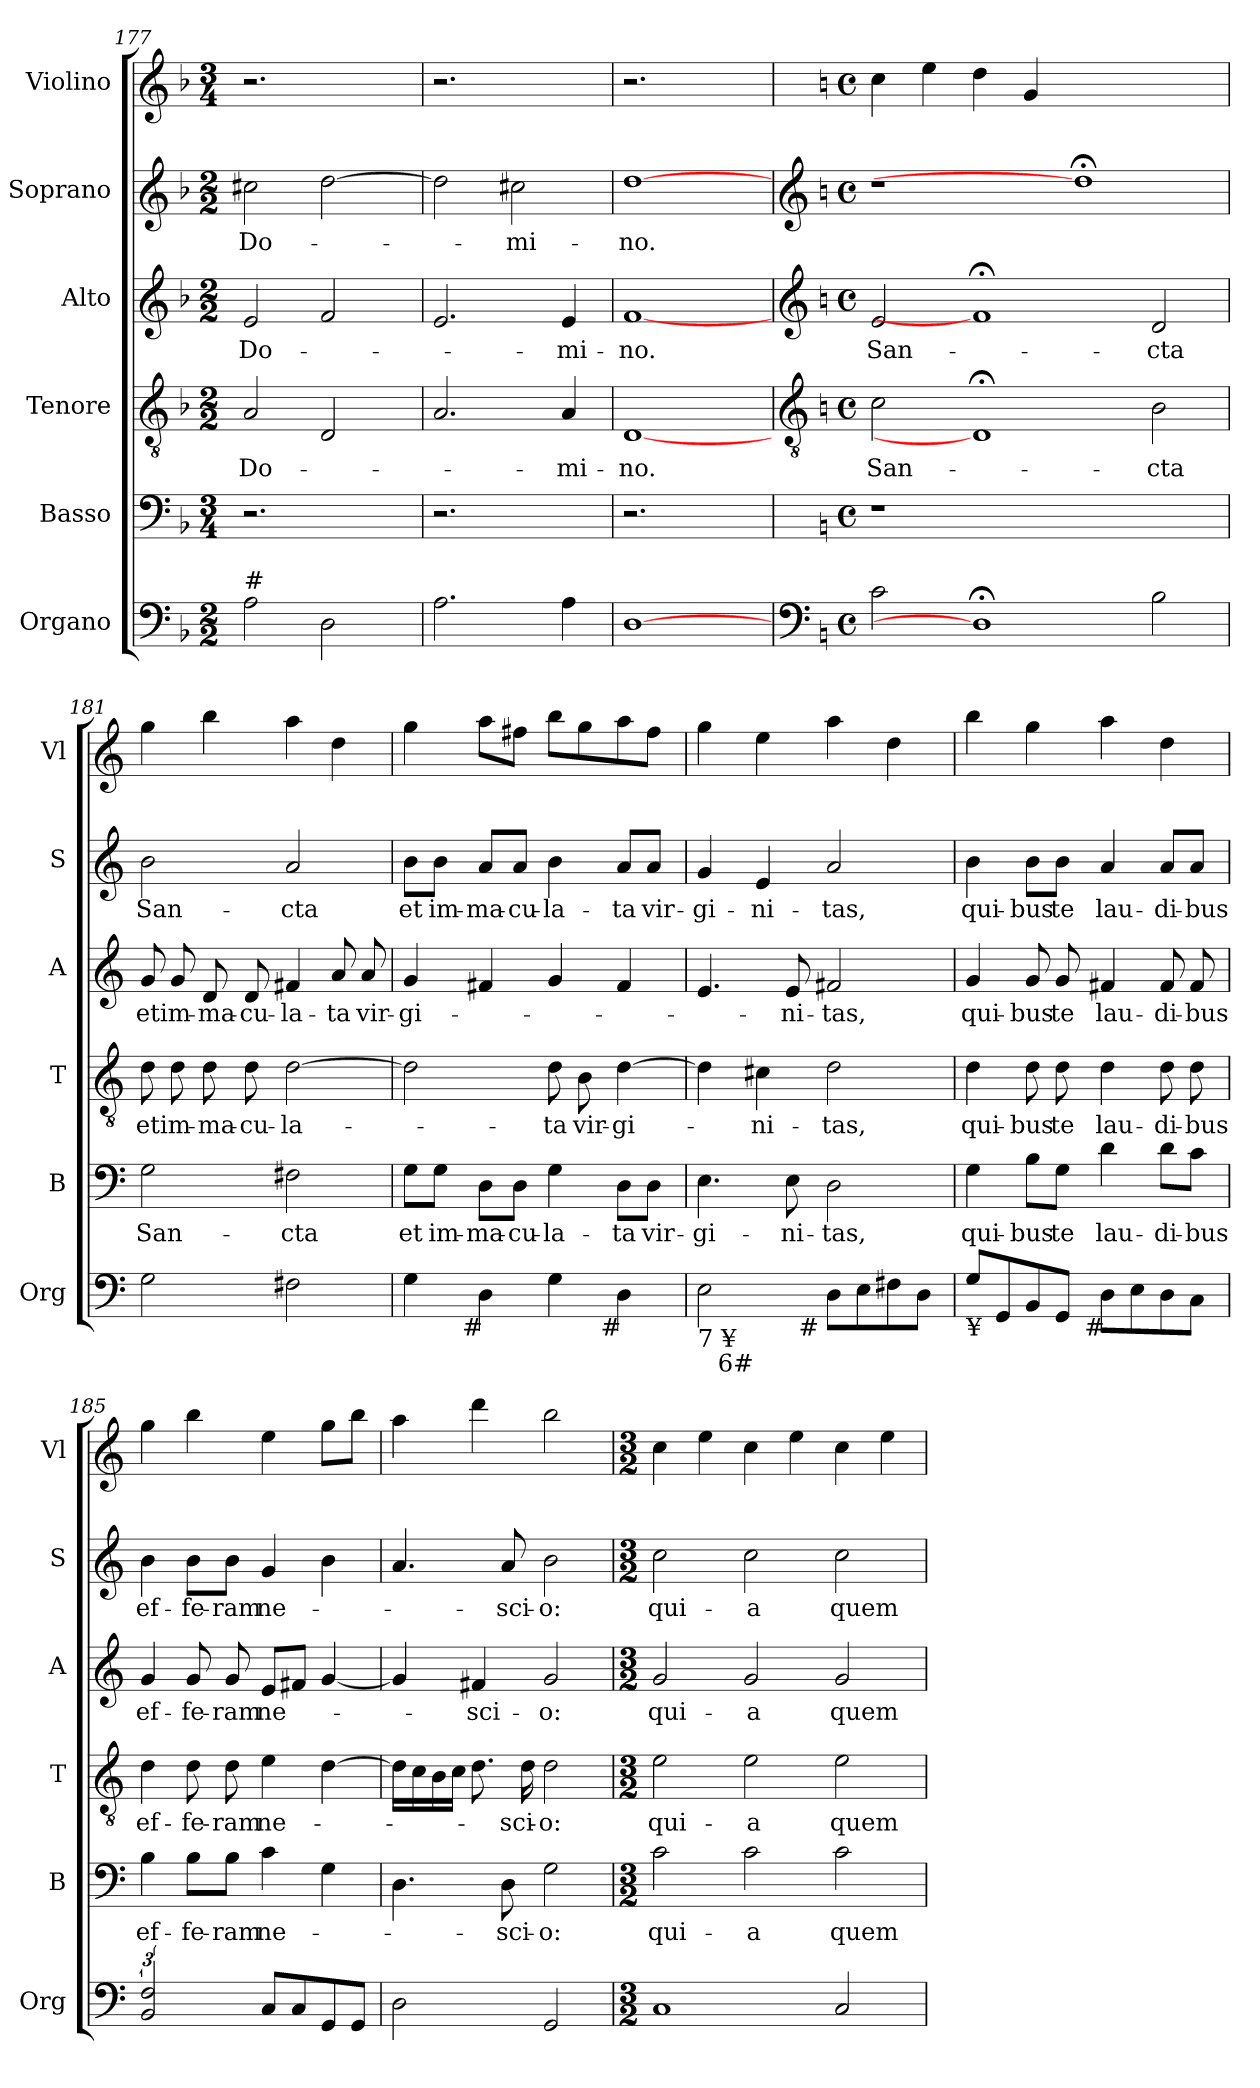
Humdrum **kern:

**kern	**kern	**text	**kern	**text	**kern	**text	**kern	**text	**kern
*part6	*part5	*part5	*part4	*part4	*part3	*part3	*part2	*part2	*part1
*staff6	*staff5	*staff5	*staff4	*staff4	*staff3	*staff3	*staff2	*staff2	*staff1
*I"Organo	*I"Basso	*	*I"Tenore	*	*I"Alto	*	*I"Soprano	*	*I"Violino
*I'Org	*I'B	*	*I'T	*	*I'A	*	*I'S	*	*I'Vl
*clefF4	*clefF4	*	*clefGv2	*	*clefG2	*	*clefG2	*	*clefG2
*k[b-]	*k[b-]	*	*k[b-]	*	*k[b-]	*	*k[b-]	*	*k[b-]
*F:	*F:	*	*F:	*	*F:	*	*F:	*	*F:
*M2/2	*M3/4	*	*M2/2	*	*M2/2	*	*M2/2	*	*M3/4
=177	=177	=177	=177	=177	=177	=177	=177	=177	=177
!LO:TX:a:t=#	!	!	!	!	!	!	!	!	!
!	!	!	!	!LO:LY:b:cj	!	!LO:LY:b:cj	!	!LO:LY:b:cj	!
2A\	2.r	.	2A/	Do-	2e/	Do-	2cc#X\	Do-	2.r
2D\	.	.	2D/	.	2f/	.	[>2dd\	.	.
.	4ryy	.	.	.	.	.	.	.	4ryy
=178	=178	=178	=178	=178	=178	=178	=178	=178	=178
2.A<\	2.r	.	2.A/	.	2.e/	.	2dd\]	.	2.r
!	!	!	!	!	!	!	!	!LO:LY:b:cj	!
.	.	.	.	.	.	.	2cc#X\	-mi-	.
!	!	!	!	!LO:LY:b:cj	!	!LO:LY:b:cj	!	!	!
4A\	4ryy	.	4A/	-mi-	4e/	-mi-	.	.	4ryy
=179	=179	=179	=179	=179	=179	=179	=179	=179	=179
!	!	!	!	!LO:LY:b:cj	!	!LO:LY:b:cj	!	!LO:LY:b:cj	!
[1D	2.r	.	[1D	-no.	[1f	-no.	[1dd	-no.	2.r
.	4ryy	.	.	.	.	.	.	.	4ryy
!!LO:PB:g=z
=180	=180	=180	=180	=180	=180	=180	=180!	=180	=180
*clefF4	*	*	*clefGv2	*	*clefG2	*	*clefG2	*	*
*k[]	*k[]	*	*k[]	*	*k[]	*	*k[]	*	*k[]
*C:	*C:	*	*C:	*	*C:	*	*C:	*	*C:
*M4/4	*M4/4	*	*M4/4	*	*M4/4	*	*M4/4	*	*M4/4
*met(c)	*met(c)	*	*met(c)	*	*met(c)	*	*met(c)	*	*met(c)
!	!	!	!	!LO:LY:b:cj	!	!LO:LY:b:cj	!	!	!
2c\	1r	.	2c\	San-	2e/	San-	1r	.	4cc\
.	.	.	.	.	.	.	.	.	4ee\
1D;<]	.	.	1D;<]	.	1f;<]	.	.	.	4dd\
.	.	.	.	.	.	.	.	.	4g/
.	1ryy	.	.	.	.	.	1dd;<]	.	1ryy
!	!	!	!	!LO:LY:b:cj	!	!LO:LY:b:cj	!	!	!
2B\	.	.	2B\	-cta	2d/	-cta	.	.	.
=181	=181	=181	=181	=181	=181	=181	=181	=181	=181
!	!	!LO:LY:b:cj	!	!LO:LY:b:cj	!	!LO:LY:b:cj	!	!LO:LY:b:cj	!
2G\	2G\	San-	8d\	et	8g/	et	2b\	San-	4gg\
!	!	!	!	!LO:LY:b	!	!LO:LY:b	!	!	!
.	.	.	8d\	im-	8g/	im-	.	.	.
!	!	!	!	!LO:LY:b:rj	!	!LO:LY:b:rj	!	!	!
.	.	.	8d\	-ma-	8d/	-ma-	.	.	4bb\
!	!	!	!	!LO:LY:b:cj	!	!LO:LY:b:cj	!	!	!
.	.	.	8d\	-cu-	8d/	-cu-	.	.	.
!	!	!LO:LY:b:cj	!	!LO:LY:b:cj	!	!LO:LY:b:cj	!	!LO:LY:b:cj	!
2F#X<\	2F#X\	-cta	[>2d\	-la-	4f#X/	-la-	2a/	-cta	4aa\
!	!	!	!	!	!	!LO:LY:b:cj	!	!	!
.	.	.	.	.	8a/	-ta	.	.	4dd\
!	!	!	!	!	!	!LO:LY:b:cj	!	!	!
.	.	.	.	.	8a/	vir-	.	.	.
=182	=182	=182	=182	=182	=182	=182	=182	=182	=182
!	!	!LO:LY:b:cj	!	!	!	!LO:LY:b:cj	!	!LO:LY:b:cj	!
*^	*	*	*	*	*	*	*	*	*
4G\	8ryy	8G\L	et	2d\]	.	4g/	-gi-	8b\L	et	4gg\
!	!	!	!LO:LY:b	!	!	!	!	!	!LO:LY:b	!
.	16ryy	8G\J	im-	.	.	.	.	8b\J	im-	.
.	64ryy	.	.	.	.	.	.	.	.	.
!	!LO:TX:b:t=#	!	!	!	!	!	!	!	!	!
.	2ryy	.	.	.	.	.	.	.	.	.
!	!	!	!LO:LY:b:cj	!	!	!	!	!	!LO:LY:b:cj	!
4D\	.	8D\L	-ma-	.	.	4f#X/	.	8a/L	-ma-	8aa\L
!	!	!	!LO:LY:b:rj	!	!	!	!	!	!LO:LY:b:rj	!
.	.	8D\J	-cu-	.	.	.	.	8a/J	-cu-	8ff#X\J
!	!	!	!LO:LY:b:cj	!	!LO:LY:b:cj	!	!	!	!LO:LY:b:cj	!
4G\	.	4G\	-la-	8d\	-ta	4g/	.	4b\	-la-	8bb\L
!	!	!	!	!	!LO:LY:b:cj	!	!	!	!	!
.	.	.	.	8B\	vir-	.	.	.	.	8gg\
!	!LO:TX:b:t=#	!	!	!	!	!	!	!	!	!
.	4ryy	.	.	.	.	.	.	.	.	.
!	!	!	!LO:LY:b:cj	!	!LO:LY:b:cj	!	!	!	!LO:LY:b:cj	!
4D\	.	8D\L	-ta	[>4d\	-gi-	4f#/	.	8a/L	-ta	8aa\
!	!	!	!LO:LY:b:cj	!	!	!	!	!	!LO:LY:b:cj	!
.	.	8D\J	vir-	.	.	.	.	8a/J	vir-	8ff#\J
.	32.ryy	.	.	.	.	.	.	.	.	.
=183	=183	=183	=183	=183	=183	=183	=183	=183	=183	=183
!LO:TX:b:t=7 ¥	!	!	!	!	!	!	!	!	!	!
!	!	!	!LO:LY:b:cj	!	!	!	!	!	!LO:LY:b:cj	!
*	*^	*	*	*	*	*	*	*	*	*
2E\	16ryy	4ryy	4.E\	-gi-	4d\]	.	4.e/	.	4g/	-gi-	4gg\
!	!LO:TX:b:t=6#	!	!	!	!	!	!	!	!	!	!
.	2...ryy	.	.	.	.	.	.	.	.	.	.
!	!	!	!	!	!	!LO:LY:b:cj	!	!	!	!LO:LY:b:cj	!
.	.	8ryy	.	.	4c#X\	-ni-	.	.	4e/	-ni-	4ee\
!	!	!	!	!LO:LY:b:cj	!	!	!	!LO:LY:b:cj	!	!	!
.	.	32ryy	8E\	-ni-	.	.	8e/	-ni-	.	.	.
!	!	!LO:TX:b:t=#	!	!	!	!	!	!	!	!	!
.	.	2ryy	.	.	.	.	.	.	.	.	.
!	!	!	!	!LO:LY:b:cj	!	!LO:LY:b:cj	!	!LO:LY:b:cj	!	!LO:LY:b:cj	!
8D\L	.	.	2D\	-tas,	2d\	-tas,	2f#X/	-tas,	2a/	-tas,	4aa\
8E\	.	.	.	.	.	.	.	.	.	.	.
8F#X\	.	.	.	.	.	.	.	.	.	.	4dd\
8D\J	.	.	.	.	.	.	.	.	.	.	.
.	.	16.ryy	.	.	.	.	.	.	.	.	.
!!LO:LB:g=z
=184	=184	=184	=184	=184	=184	=184	=184	=184	=184	=184	=184
!LO:TX:b:t=¥	!	!	!	!	!	!	!	!	!	!	!
!	!	!	!	!LO:LY:b:cj	!	!LO:LY:b:cj	!	!LO:LY:b:cj	!	!LO:LY:b:cj	!
*	*v	*v	*	*	*	*	*	*	*	*	*
8G/L	4ryy	4G\	qui-	4d\	qui-	4g/	qui-	4b\	qui-	4bb\
8GG/	.	.	.	.	.	.	.	.	.	.
!	!	!	!LO:LY:b:cj	!	!LO:LY:b:cj	!	!LO:LY:b:cj	!	!LO:LY:b:cj	!
8BB/	8ryy	8B\L	-bus	8d\	-bus	8g/	-bus	8b\L	-bus	4gg\
!	!	!	!LO:LY:b:cj	!	!LO:LY:b:cj	!	!LO:LY:b:cj	!	!LO:LY:b:cj	!
8GG/J	16ryy	8G\J	te	8d\	te	8g/	te	8b\J	te	.
.	64ryy	.	.	.	.	.	.	.	.	.
!	!LO:TX:b:t=#	!	!	!	!	!	!	!	!	!
.	2ryy	.	.	.	.	.	.	.	.	.
!	!	!	!LO:LY:b:cj	!	!LO:LY:b:cj	!	!LO:LY:b:cj	!	!LO:LY:b:cj	!
8D\L	.	4d\	lau-	4d\	lau-	4f#X/	lau-	4a/	lau-	4aa\
8E\	.	.	.	.	.	.	.	.	.	.
!	!	!	!LO:LY:b:cj	!	!LO:LY:b:cj	!	!LO:LY:b:cj	!	!LO:LY:b:cj	!
8D\	.	8d\L	-di-	8d\	-di-	8f#/	-di-	8a/L	-di-	4dd\
!	!	!	!LO:LY:b:cj	!	!LO:LY:b:cj	!	!LO:LY:b:cj	!	!LO:LY:b:cj	!
8C\J	.	8c\J	-bus	8d\	-bus	8f#/	-bus	8a/J	-bus	.
.	32.ryy	.	.	.	.	.	.	.	.	.
=185	=185	=185	=185	=185	=185	=185	=185	=185	=185	=185
!	!	!	!LO:LY:b:cj	!	!LO:LY:b:cj	!	!LO:LY:b:cj	!	!LO:LY:b:cj	!
*v	*v	*	*	*	*	*	*	*	*	*
3BB/ 3F/	4B\	ef-	4d\	ef-	4g/	ef-	4b\	ef-	4gg\
!	!	!LO:LY:b:cj	!	!LO:LY:b:cj	!	!LO:LY:b:cj	!	!LO:LY:b:cj	!
.	8B\L	-fe-	8d\	-fe-	8g/	-fe-	8b\L	-fe-	4bb\
6ryy	.	.	.	.	.	.	.	.	.
!	!	!LO:LY:b:cj	!	!LO:LY:b:cj	!	!LO:LY:b:cj	!	!LO:LY:b:cj	!
.	8B\J	-ram	8d\	-ram	8g/	-ram	8b\J	-ram	.
!	!	!LO:LY:b:cj	!	!LO:LY:b:cj	!	!LO:LY:b:cj	!	!LO:LY:b:cj	!
8C/L	4c\	ne-	4e\	ne-	8e/L	ne-	4g/	ne-	4ee\
8C/	.	.	.	.	8f#X/J	.	.	.	.
8GG/	4G\	.	[>4d\	.	[<4g/	.	4b\	.	8gg\L
8GG/J	.	.	.	.	.	.	.	.	8bb\J
=186	=186	=186	=186	=186	=186	=186	=186	=186	=186
2D\	4.D\	.	16d\L]	.	4g/]	.	4.a/	.	4aa\
.	.	.	16c\	.	.	.	.	.	.
.	.	.	16B\	.	.	.	.	.	.
.	.	.	16c\J	.	.	.	.	.	.
!	!	!	!	!	!	!LO:LY:b:cj	!	!	!
.	.	.	8.d\	.	4f#X/	-sci-	.	.	4ddd\
!	!	!LO:LY:b:cj	!	!	!	!	!	!LO:LY:b:cj	!
.	8D\	-sci-	.	.	.	.	8a/	-sci-	.
!	!	!	!	!LO:LY:b:cj	!	!	!	!	!
.	.	.	16d\	-sci-	.	.	.	.	.
!	!	!LO:LY:b:cj	!	!LO:LY:b:rj	!	!LO:LY:b:cj	!	!LO:LY:b:cj	!
2GG/	2G\	-o:	2d\	-o:	2g/	-o:	2b\	-o:	2bb\
!!LO:PB:g=z
=187	=187	=187	=187	=187	=187	=187	=187	=187	=187
*M3/2	*M3/2	*	*M3/2	*	*M3/2	*	*M3/2	*	*M3/2
!	!	!LO:LY:b:cj	!	!LO:LY:b:cj	!	!LO:LY:b:cj	!	!LO:LY:b:cj	!
1C	2c\	qui-	2e\	qui-	2g/	qui-	2cc\	qui-	4cc\
.	.	.	.	.	.	.	.	.	4ee\
!	!	!LO:LY:b:cj	!	!LO:LY:b:cj	!	!LO:LY:b:cj	!	!LO:LY:b:cj	!
.	2c\	-a	2e\	-a	2g/	-a	2cc\	-a	4cc\
.	.	.	.	.	.	.	.	.	4ee\
!	!	!LO:LY:b:cj	!	!LO:LY:b:cj	!	!LO:LY:b:cj	!	!LO:LY:b:cj	!
2C/	2c\	quem	2e\	quem	2g/	quem	2cc\	quem	4cc\
.	.	.	.	.	.	.	.	.	4ee\
=	=	=	=	=	=	=	=	=	=
*-	*-	*-	*-	*-	*-	*-	*-	*-	*-
